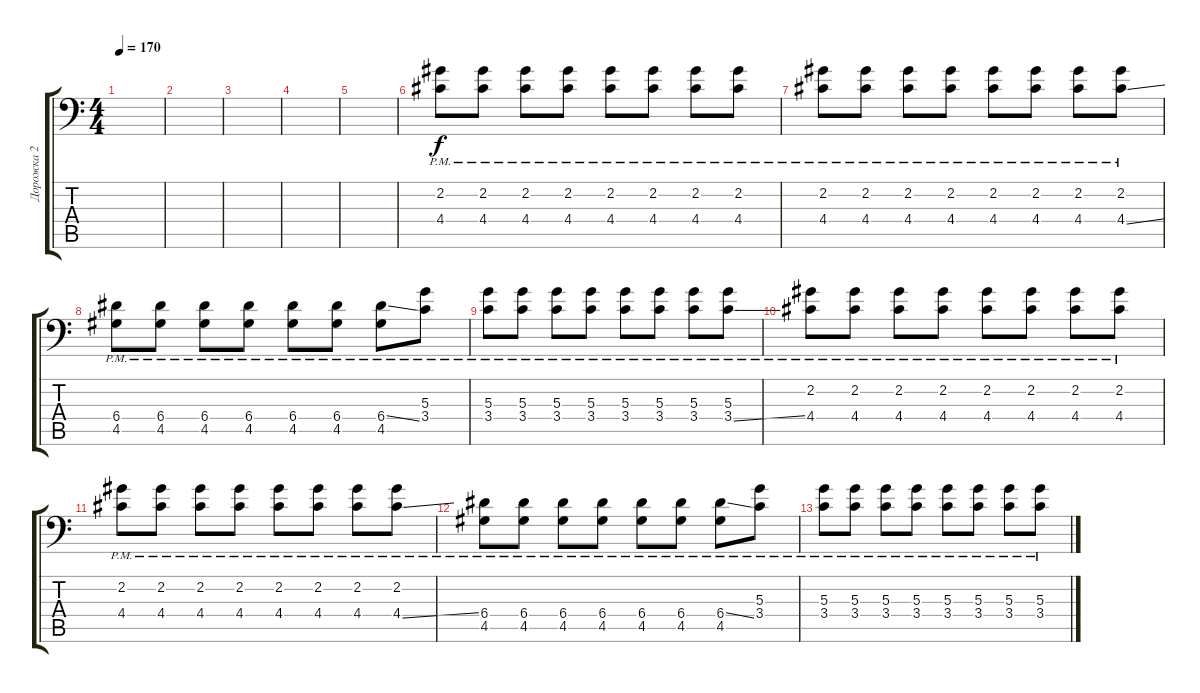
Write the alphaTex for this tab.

\track ("Дорожка 2" "Дорожка 2") {instrument distortionguitar}
\staff {score tabs}
\tuning (B3 Gb3 D3 A2 E2 A1) {hide}
\ts (4 4)
\tempo 170
\clef f4
\ks c
|
|
|
|
|
(2.2{pm} 4.4{pm}).8 (2.2{pm} 4.4{pm}).8 (2.2{pm} 4.4{pm}).8 (2.2{pm} 4.4{pm}).8 (2.2{pm} 4.4{pm}).8 (2.2{pm} 4.4{pm}).8 (2.2{pm} 4.4{pm}).8 (2.2{pm} 4.4{pm}).8 |
(2.2{pm} 4.4{pm}).8 (2.2{pm} 4.4{pm}).8 (2.2{pm} 4.4{pm}).8 (2.2{pm} 4.4{pm}).8 (2.2{pm} 4.4{pm}).8 (2.2{pm} 4.4{pm}).8 (2.2{pm} 4.4{pm}).8 (2.2{pm} 4.4{ss pm}).8 |
(6.4{pm} 4.5{pm}).8 (6.4{pm} 4.5{pm}).8 (6.4{pm} 4.5{pm}).8 (6.4{pm} 4.5{pm}).8 (6.4{pm} 4.5{pm}).8 (6.4{pm} 4.5{pm}).8 (6.4{ss pm} 4.5{pm}).8 (5.3{pm} 3.4{pm}).8 |
(5.3{pm} 3.4{pm}).8 (5.3{pm} 3.4{pm}).8 (5.3{pm} 3.4{pm}).8 (5.3{pm} 3.4{pm}).8 (5.3{pm} 3.4{pm}).8 (5.3{pm} 3.4{pm}).8 (5.3{pm} 3.4{pm}).8 (5.3{pm} 3.4{ss pm}).8 |
(2.2{pm} 4.4{pm}).8 (2.2{pm} 4.4{pm}).8 (2.2{pm} 4.4{pm}).8 (2.2{pm} 4.4{pm}).8 (2.2{pm} 4.4{pm}).8 (2.2{pm} 4.4{pm}).8 (2.2{pm} 4.4{pm}).8 (2.2{pm} 4.4{pm}).8 |
(2.2{pm} 4.4{pm}).8 (2.2{pm} 4.4{pm}).8 (2.2{pm} 4.4{pm}).8 (2.2{pm} 4.4{pm}).8 (2.2{pm} 4.4{pm}).8 (2.2{pm} 4.4{pm}).8 (2.2{pm} 4.4{pm}).8 (2.2{pm} 4.4{ss pm}).8 |
(6.4{pm} 4.5{pm}).8 (6.4{pm} 4.5{pm}).8 (6.4{pm} 4.5{pm}).8 (6.4{pm} 4.5{pm}).8 (6.4{pm} 4.5{pm}).8 (6.4{pm} 4.5{pm}).8 (6.4{ss pm} 4.5{pm}).8 (5.3{pm} 3.4{pm}).8 |
(5.3{pm} 3.4{pm}).8 (5.3{pm} 3.4{pm}).8 (5.3{pm} 3.4{pm}).8 (5.3{pm} 3.4{pm}).8 (5.3{pm} 3.4{pm}).8 (5.3{pm} 3.4{pm}).8 (5.3{pm} 3.4{pm}).8 (5.3{pm} 3.4{pm}).8
